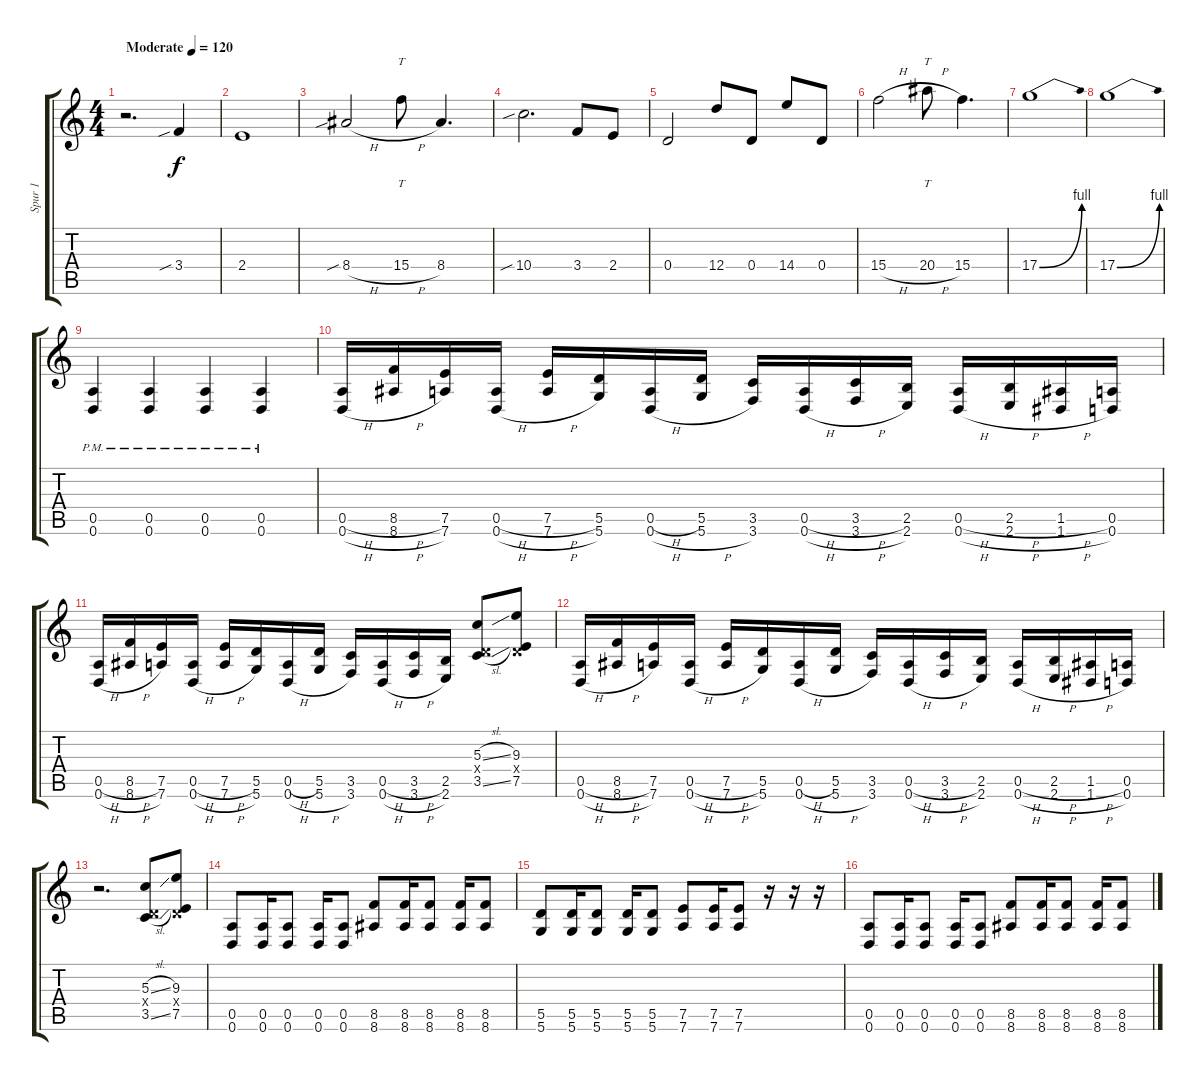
\track ("Spur 1" "Spur 1") {instrument overdrivenguitar}
\staff {score tabs}
\tuning (E4 B3 G3 D3 A2 D2) {hide}
\ts (4 4)
\tempo (120 "Moderate")
\clef g2
\ks c
r.2{d dy f instrument overdrivenguitar} 3.4{sib}.4 |
2.4.1 |
8.4{sib h}.2 15.4{h}.8{tt} 8.4.4{d} |
10.4{sib}.2{d} 3.4.8 2.4.8 |
0.4.2 12.4.8 0.4.8 14.4.8 0.4.8 |
15.4{h}.2 20.4{h}.8{tt} 15.4.4{d} |
17.4{be (bend 0 0 60 4)}.1 |
17.4{be (bend 0 0 60 4)}.1 |
(0.5{pm} 0.6{pm}).4 (0.5{pm} 0.6{pm}).4 (0.5{pm} 0.6{pm}).4 (0.5{pm} 0.6{pm}).4 |
(0.5{h} 0.6{h}).16 (8.5{h} 8.6{h}).16 (7.5 7.6).16 (0.5{h} 0.6{h}).16 (7.5{h} 7.6{h}).16 (5.5 5.6).16 (0.5{h} 0.6{h}).16 (5.5 5.6{h}).16 (3.5 3.6).16 (0.5{h} 0.6{h}).16 (3.5{h} 3.6{h}).16 (2.5 2.6).16 (0.5{h} 0.6{h}).16 (2.5{h} 2.6{h}).16 (1.5{h} 1.6{h}).16 (0.5 0.6).16 |
(0.5{h} 0.6{h}).16 (8.5{h} 8.6{h}).16 (7.5 7.6).16 (0.5{h} 0.6{h}).16 (7.5{h} 7.6{h}).16 (5.5 5.6).16 (0.5{h} 0.6{h}).16 (5.5 5.6{h}).16 (3.5 3.6).16 (0.5{h} 0.6{h}).16 (3.5{h} 3.6{h}).16 (2.5 2.6).16 (5.3{sl} 0.4{x} 3.5{sl}).8 (9.3 0.4{x} 7.5).8 |
(0.5{h} 0.6{h}).16 (8.5{h} 8.6{h}).16 (7.5 7.6).16 (0.5{h} 0.6{h}).16 (7.5{h} 7.6{h}).16 (5.5 5.6).16 (0.5{h} 0.6{h}).16 (5.5 5.6{h}).16 (3.5 3.6).16 (0.5{h} 0.6{h}).16 (3.5{h} 3.6{h}).16 (2.5 2.6).16 (0.5{h} 0.6{h}).16 (2.5{h} 2.6{h}).16 (1.5{h} 1.6{h}).16 (0.5 0.6).16 |
r.2{d} (5.3{sl} 0.4{x} 3.5{sl}).8 (9.3 0.4{x} 7.5).8 |
(0.5 0.6).8 (0.5 0.6).16 (0.5 0.6).8 (0.5 0.6).16 (0.5 0.6).8 (8.5 8.6).8 (8.5 8.6).16 (8.5 8.6).8 (8.5 8.6).16 (8.5 8.6).8 |
(5.5 5.6).8 (5.5 5.6).16 (5.5 5.6).8 (5.5 5.6).16 (5.5 5.6).8 (7.5 7.6).8 (7.5 7.6).16 (7.5 7.6).8 r.16 r.16 r.16 |
(0.5 0.6).8 (0.5 0.6).16 (0.5 0.6).8 (0.5 0.6).16 (0.5 0.6).8 (8.5 8.6).8 (8.5 8.6).16 (8.5 8.6).8 (8.5 8.6).16 (8.5 8.6).8
